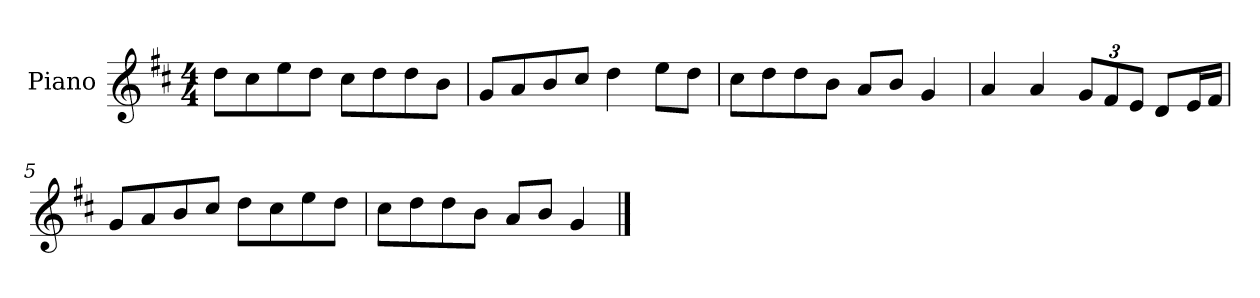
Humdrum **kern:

**kern
*part1
*staff1
*I"Piano
*I'P-no
*clefG2
*k[f#c#]
*M4/4
*MM90
=1
8dd\L
8cc#\
8ee\
8dd\J
8cc#\L
8dd\
8dd\
8b\J
=2
8g/L
8a/
8b/
8cc#/J
4dd\
8ee\L
8dd\J
=3
8cc#\L
8dd\
8dd\
8b\J
8a/L
8b/J
4g/
=4
4a/
4a/
*Xbrackettup
12g/L
12f#/
12e/J
8d/L
16e/L
16f#/JJ
=5
8g/L
8a/
8b/
8cc#/J
8dd\L
8cc#\
8ee\
8dd\J
!!LO:LB:g=z
=6
8cc#\L
8dd\
8dd\
8b\J
8a/L
8b/J
4g/
==
*-
